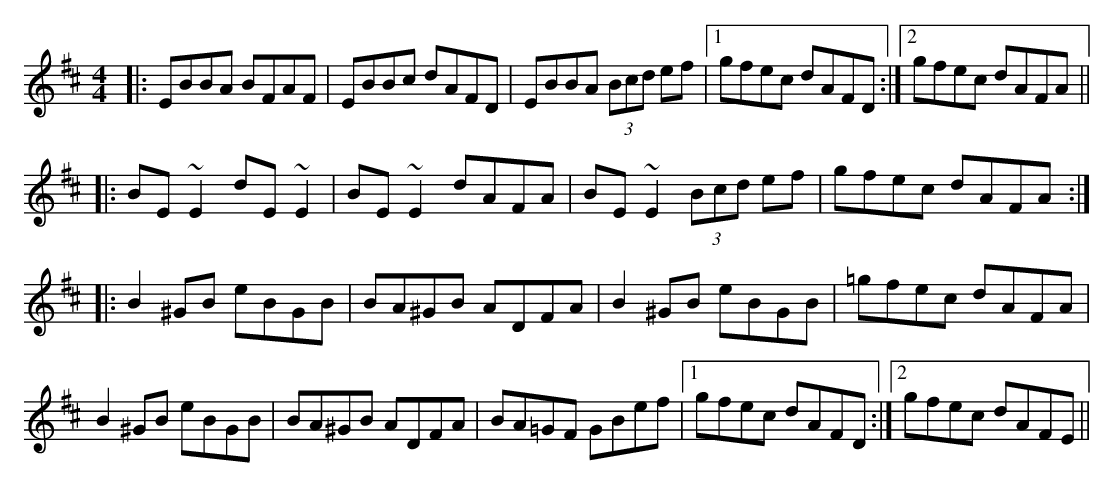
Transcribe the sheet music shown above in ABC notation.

X:1
M:4/4
K:Edor
|:EBBA BFAF|EBBc dAFD|EBBA (3Bcd ef|1 gfec dAFD:|2 gfec dAFA||
|:BE~E2 dE~E2|BE~E2 dAFA|BE~E2 (3Bcd ef|gfec dAFA:|
|:B2^GB eBGB|BA^GB ADFA|B2^GB eBGB|=gfec dAFA|
B2^GB eBGB|BA^GB ADFA|BA=GF GBef|1 gfec dAFD:|2 gfec dAFE||
